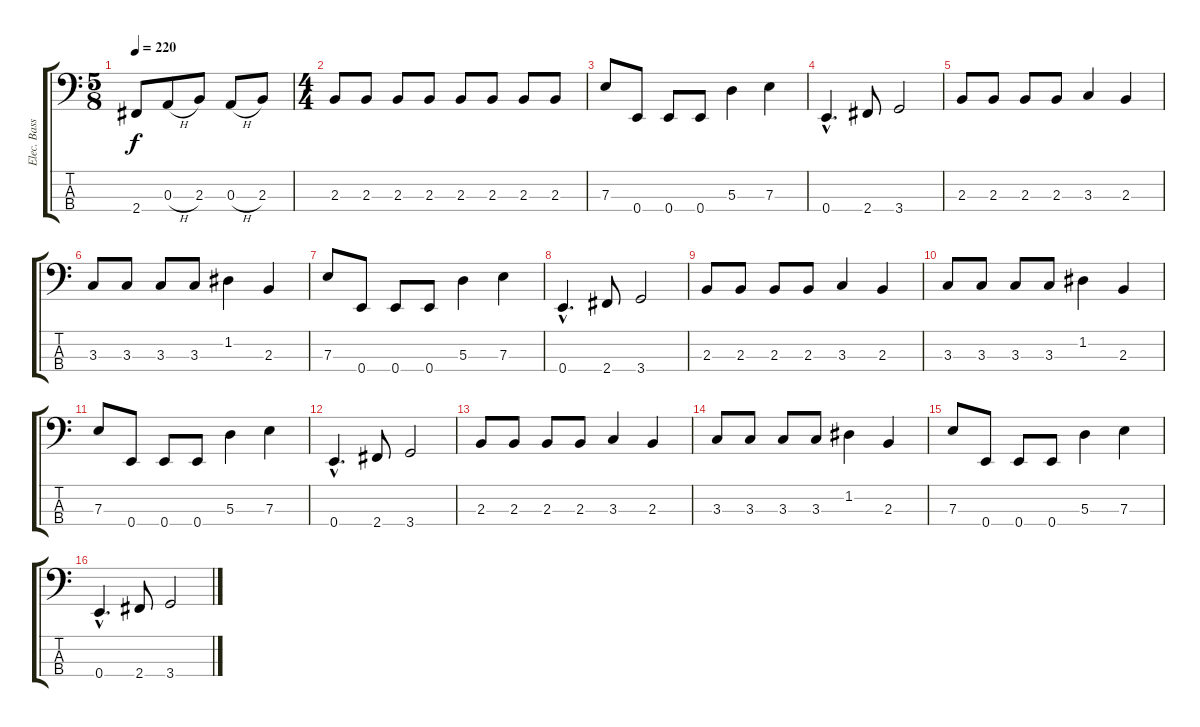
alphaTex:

\track ("Elec. Bass" "Elec. Bass") {instrument electricbasspick}
\staff {score tabs}
\tuning (G2 D2 A1 E1) {hide}
\ts (5 8)
\tempo 220
\clef f4
\ks c
2.4.8{dy f} 0.3{h}.8 2.3.8 0.3{h}.8 2.3.8 |
\ts (4 4)
2.3.8 2.3.8 2.3.8 2.3.8 2.3.8 2.3.8 2.3.8 2.3.8 |
7.3.8 0.4.8 0.4.8 0.4.8 5.3.4 7.3.4 |
0.4{hac}.4{d} 2.4.8 3.4.2 |
2.3.8 2.3.8 2.3.8 2.3.8 3.3.4 2.3.4 |
3.3.8 3.3.8 3.3.8 3.3.8 1.2.4 2.3.4 |
7.3.8 0.4.8 0.4.8 0.4.8 5.3.4 7.3.4 |
0.4{hac}.4{d} 2.4.8 3.4.2 |
2.3.8 2.3.8 2.3.8 2.3.8 3.3.4 2.3.4 |
3.3.8 3.3.8 3.3.8 3.3.8 1.2.4 2.3.4 |
7.3.8 0.4.8 0.4.8 0.4.8 5.3.4 7.3.4 |
0.4{hac}.4{d} 2.4.8 3.4.2 |
2.3.8 2.3.8 2.3.8 2.3.8 3.3.4 2.3.4 |
3.3.8 3.3.8 3.3.8 3.3.8 1.2.4 2.3.4 |
7.3.8 0.4.8 0.4.8 0.4.8 5.3.4 7.3.4 |
0.4{hac}.4{d} 2.4.8 3.4.2
